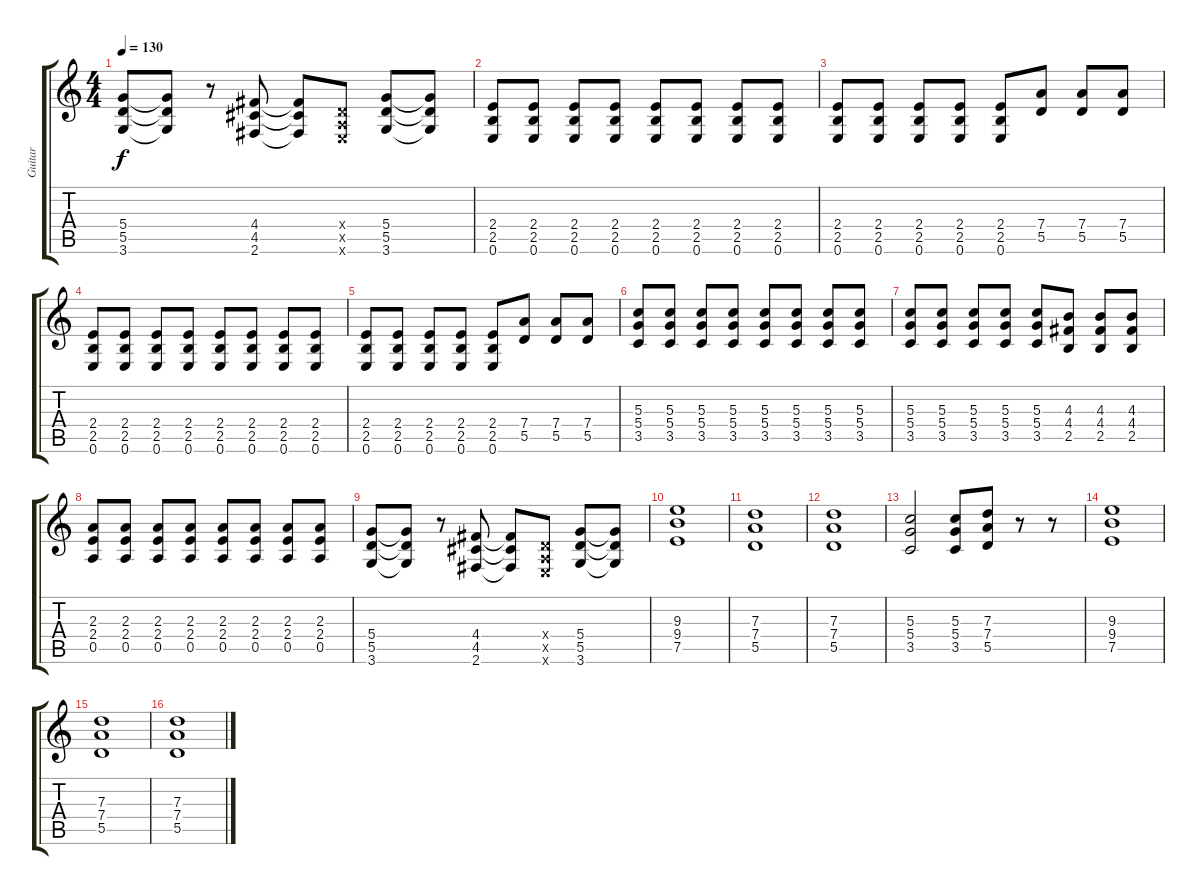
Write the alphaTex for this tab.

\track ("Guitar" "Guitar") {instrument distortionguitar}
\staff {score tabs}
\tuning (E4 B3 G3 D3 A2 E2) {hide}
\ts (4 4)
\tempo 130
\clef g2
\ks c
(5.4 5.5 3.6).8{dy f} (5.4{t} 5.5{t} 3.6{t}).8 r.8 (4.4 4.5 2.6).8 (4.4{t} 4.5{t} 2.6{t}).8 (0.4{x} 0.5{x} 0.6{x}).8 (5.4 5.5 3.6).8 (5.4{t} 5.5{t} 3.6{t}).8 |
(2.4 2.5 0.6).8{balance 8} (2.4 2.5 0.6).8 (2.4 2.5 0.6).8 (2.4 2.5 0.6).8 (2.4 2.5 0.6).8 (2.4 2.5 0.6).8 (2.4 2.5 0.6).8 (2.4 2.5 0.6).8 |
(2.4 2.5 0.6).8 (2.4 2.5 0.6).8 (2.4 2.5 0.6).8 (2.4 2.5 0.6).8 (2.4 2.5 0.6).8 (7.4 5.5).8 (7.4 5.5).8 (7.4 5.5).8 |
(2.4 2.5 0.6).8 (2.4 2.5 0.6).8 (2.4 2.5 0.6).8 (2.4 2.5 0.6).8 (2.4 2.5 0.6).8 (2.4 2.5 0.6).8 (2.4 2.5 0.6).8 (2.4 2.5 0.6).8 |
(2.4 2.5 0.6).8 (2.4 2.5 0.6).8 (2.4 2.5 0.6).8 (2.4 2.5 0.6).8 (2.4 2.5 0.6).8 (7.4 5.5).8 (7.4 5.5).8 (7.4 5.5).8 |
(5.3 5.4 3.5).8 (5.3 5.4 3.5).8 (5.3 5.4 3.5).8 (5.3 5.4 3.5).8 (5.3 5.4 3.5).8 (5.3 5.4 3.5).8 (5.3 5.4 3.5).8 (5.3 5.4 3.5).8 |
(5.3 5.4 3.5).8 (5.3 5.4 3.5).8 (5.3 5.4 3.5).8 (5.3 5.4 3.5).8 (5.3 5.4 3.5).8 (4.3 4.4 2.5).8 (4.3 4.4 2.5).8 (4.3 4.4 2.5).8 |
(2.3 2.4 0.5).8 (2.3 2.4 0.5).8 (2.3 2.4 0.5).8 (2.3 2.4 0.5).8 (2.3 2.4 0.5).8 (2.3 2.4 0.5).8 (2.3 2.4 0.5).8 (2.3 2.4 0.5).8 |
(5.4 5.5 3.6).8 (5.4{t} 5.5{t} 3.6{t}).8 r.8 (4.4 4.5 2.6).8 (4.4{t} 4.5{t} 2.6{t}).8 (0.4{x} 0.5{x} 0.6{x}).8 (5.4 5.5 3.6).8 (5.4{t} 5.5{t} 3.6{t}).8 |
(9.3 9.4 7.5).1 |
(7.3 7.4 5.5).1 |
(7.3 7.4 5.5).1 |
(5.3 5.4 3.5).2 (5.3 5.4 3.5).8 (7.3 7.4 5.5).8 r.8 r.8 |
(9.3 9.4 7.5).1 |
(7.3 7.4 5.5).1 |
(7.3 7.4 5.5).1
